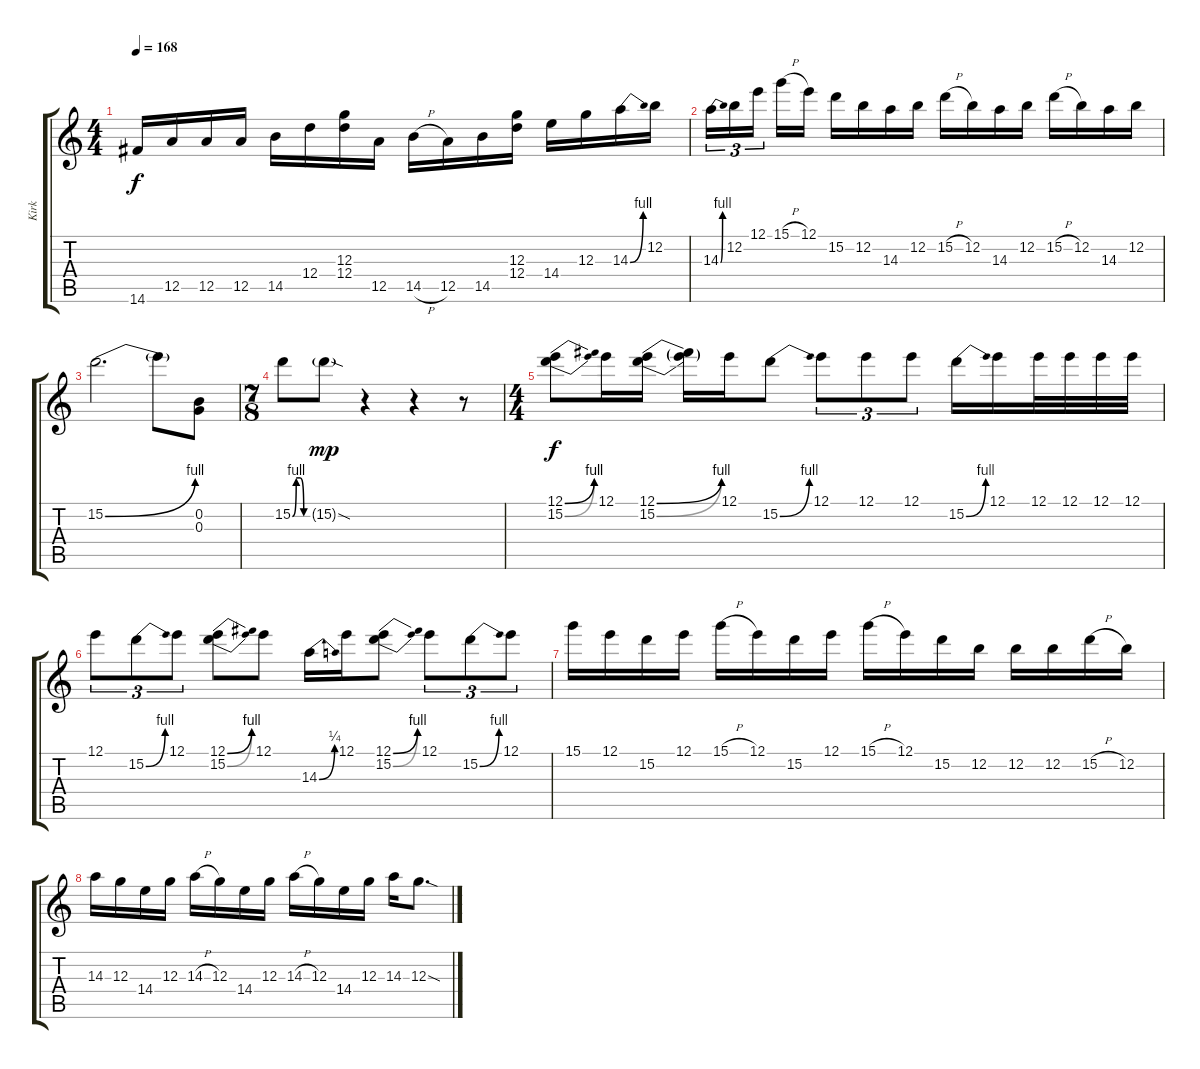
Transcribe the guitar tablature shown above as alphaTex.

\track ("Kirk" "Kirk") {instrument distortionguitar}
\staff {score tabs}
\tuning (E4 B3 G3 D3 A2 E2) {hide}
\ts (4 4)
\tempo 168
\clef g2
\ks c
14.6.16{dy f} 12.5.16 12.5.16 12.5.16 14.5.16 12.4.16 (12.3 12.4).16 12.5.16 14.5{h}.16 12.5.16 14.5.16 (12.3 12.4).16 14.4.16 12.3.16 14.3{be (bend 0 0 60 4)}.16 12.2.16 |
14.3{be (bend 0 0 60 4)}.16{tu (3 2)} 12.2.16{tu (3 2)} 12.1.16{tu (3 2) beam splitsecondary} 15.1{h}.16 12.1.16 15.2.16 12.2.16 14.3.16 12.2.16 15.2{h}.16 12.2.16 14.3.16 12.2.16 15.2{h}.16 12.2.16 14.3.16 12.2.16 |
15.2{be (bend 0 0 60 4)}.2{d} 15.2{t}.8 (0.2 0.3).8 |
\ts (7 8)
15.2{be (custom 0 0 15 4 30 4 45 0 60 0)}.8 15.2{sod g}.8{dy mp} r.4 r.4 r.8 |
\ts (4 4)
(12.1{be (bend 0 0 60 4)} 15.2{be (bend 0 0 60 4)}).8{dy f} 12.1.16 (12.1{be (bend 0 0 60 4)} 15.2{be (bend 0 0 60 4)}).16 (12.1{t} 15.2{t}).16 12.1.16 15.2{be (bend 0 0 60 4)}.8 12.1.8{tu (3 2)} 12.1.8{tu (3 2)} 12.1.8{tu (3 2)} 15.2{be (bend 0 0 60 4)}.16 12.1.16 12.1.32 12.1.32 12.1.32 12.1.32 |
12.1.8{tu (3 2)} 15.2{be (bend 0 0 60 4)}.8{tu (3 2)} 12.1.8{tu (3 2)} (12.1{be (bend 0 0 60 4)} 15.2{be (bend 0 0 60 4)}).8 12.1.8 14.3{be (bend 0 0 60 1)}.16 12.1.16 (12.1{be (bend 0 0 60 4)} 15.2{be (bend 0 0 60 4)}).8 12.1.8{tu (3 2)} 15.2{be (bend 0 0 60 4)}.8{tu (3 2)} 12.1.8{tu (3 2)} |
15.1.16 12.1.16 15.2.16 12.1.16 15.1{h}.16 12.1.16 15.2.16 12.1.16 15.1{h}.16 12.1.16 15.2.16 12.2.16 12.2.16 12.2.16 15.2{h}.16 12.2.16 |
14.3.16 12.3.16 14.4.16 12.3.16 14.3{h}.16 12.3.16 14.4.16 12.3.16 14.3{h}.16 12.3.16 14.4.16 12.3.16 14.3.16 12.3{sod}.8{d}
